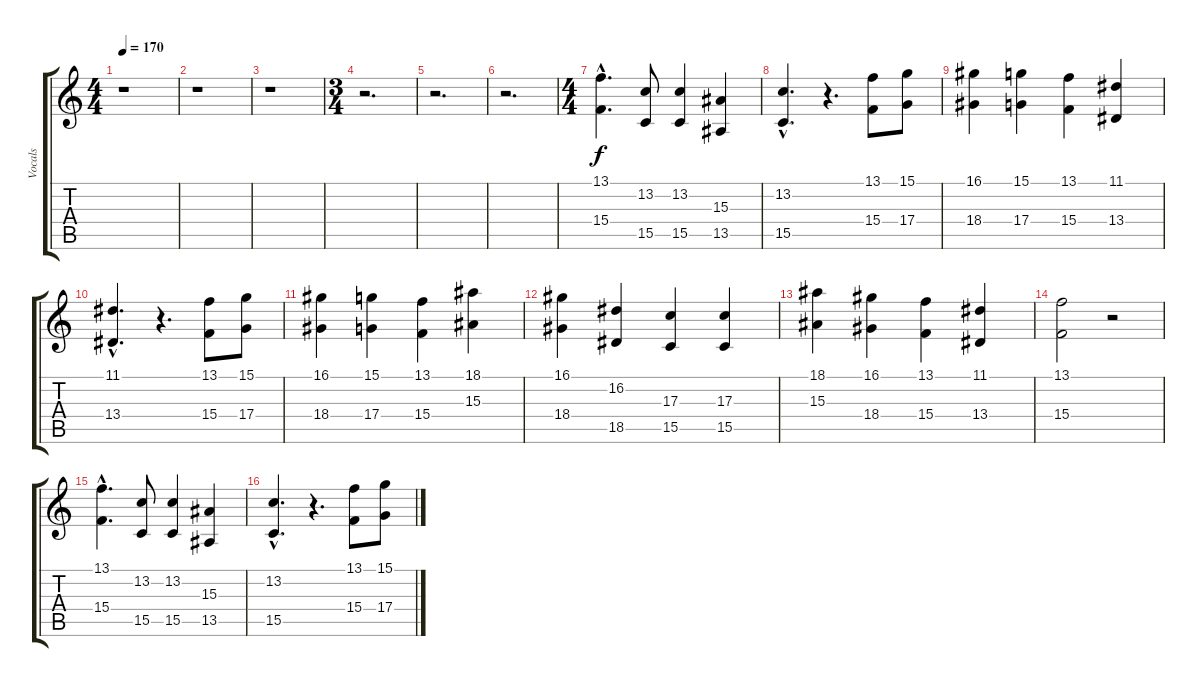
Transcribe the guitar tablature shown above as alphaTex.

\track ("Vocals" "Vocals") {instrument lead6voice}
\staff {score tabs}
\tuning (E4 B3 G3 D3 A2 E2) {hide}
\ts (4 4)
\tempo 170
\clef g2
\ks c
r.1{dy f} |
r.1 |
r.1 |
\ts (3 4)
r.2{d} |
r.2{d} |
r.2{d} |
\ts (4 4)
(13.1{hac} 15.4{hac}).4{d} (13.2 15.5).8 (13.2 15.5).4 (15.3 13.5).4 |
(13.2{hac} 15.5{hac}).4{d} r.4{d} (13.1 15.4).8 (15.1 17.4).8 |
(16.1 18.4).4 (15.1 17.4).4 (13.1 15.4).4 (11.1 13.4).4 |
(11.1{hac} 13.4{hac}).4{d} r.4{d} (13.1 15.4).8 (15.1 17.4).8 |
(16.1 18.4).4 (15.1 17.4).4 (13.1 15.4).4 (18.1 15.3).4 |
(16.1 18.4).4 (16.2 18.5).4 (17.3 15.5).4 (17.3 15.5).4 |
(18.1 15.3).4 (16.1 18.4).4 (13.1 15.4).4 (11.1 13.4).4 |
(13.1 15.4).2 r.2 |
(13.1{hac} 15.4{hac}).4{d} (13.2 15.5).8 (13.2 15.5).4 (15.3 13.5).4 |
(13.2{hac} 15.5{hac}).4{d} r.4{d} (13.1 15.4).8 (15.1 17.4).8
